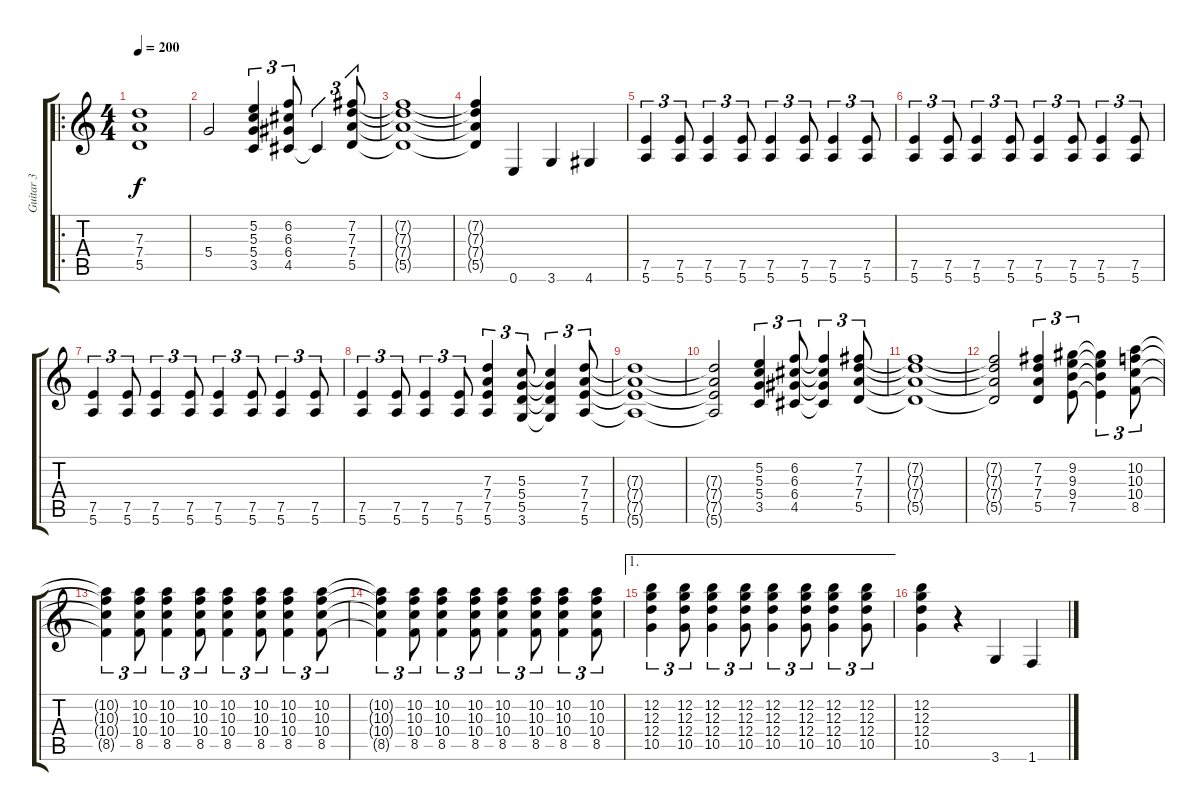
\track ("Guitar 3" "Guitar 3") {instrument distortionguitar}
\staff {score tabs}
\tuning (E4 B3 G3 D3 A2 E2) {hide}
\ro
\ts (4 4)
\tempo 200
\clef g2
\ks c
(7.3{t} 7.4{t} 5.5{t}).1{dy f} |
5.4.2 (5.2 5.3 5.4 3.5).4{tu (3 2)} (6.2 6.3 6.4 4.5).8{tu (3 2)} 4.5{t}.4{tu (3 2)} (7.2 7.3 7.4 5.5).8{tu (3 2)} |
(7.2{t} 7.3{t} 7.4{t} 5.5{t}).1 |
(7.2{t} 7.3{t} 7.4{t} 5.5{t}).4 0.6.4 3.6.4 4.6.4 |
(7.5 5.6).4{tu (3 2)} (7.5 5.6).8{tu (3 2)} (7.5 5.6).4{tu (3 2)} (7.5 5.6).8{tu (3 2)} (7.5 5.6).4{tu (3 2)} (7.5 5.6).8{tu (3 2)} (7.5 5.6).4{tu (3 2)} (7.5 5.6).8{tu (3 2)} |
(7.5 5.6).4{tu (3 2)} (7.5 5.6).8{tu (3 2)} (7.5 5.6).4{tu (3 2)} (7.5 5.6).8{tu (3 2)} (7.5 5.6).4{tu (3 2)} (7.5 5.6).8{tu (3 2)} (7.5 5.6).4{tu (3 2)} (7.5 5.6).8{tu (3 2)} |
(7.5 5.6).4{tu (3 2)} (7.5 5.6).8{tu (3 2)} (7.5 5.6).4{tu (3 2)} (7.5 5.6).8{tu (3 2)} (7.5 5.6).4{tu (3 2)} (7.5 5.6).8{tu (3 2)} (7.5 5.6).4{tu (3 2)} (7.5 5.6).8{tu (3 2)} |
(7.5 5.6).4{tu (3 2)} (7.5 5.6).8{tu (3 2)} (7.5 5.6).4{tu (3 2)} (7.5 5.6).8{tu (3 2)} (7.3 7.4 7.5 5.6).4{tu (3 2)} (5.3 5.4 5.5 3.6).8{tu (3 2)} (5.3{t} 5.4{t} 5.5{t} 3.6{t}).4{tu (3 2)} (7.3 7.4 7.5 5.6).8{tu (3 2)} |
(7.3{t} 7.4{t} 7.5{t} 5.6{t}).1 |
(7.3{t} 7.4{t} 7.5{t} 5.6{t}).2 (5.2 5.3 5.4 3.5).4{tu (3 2)} (6.2 6.3 6.4 4.5).8{tu (3 2)} (6.2{t} 6.3{t} 6.4{t} 4.5{t}).4{tu (3 2)} (7.2 7.3 7.4 5.5).8{tu (3 2)} |
(7.2{t} 7.3{t} 7.4{t} 5.5{t}).1 |
(7.2{t} 7.3{t} 7.4{t} 5.5{t}).2 (7.2 7.3 7.4 5.5).4{tu (3 2)} (9.2 9.3 9.4 7.5).8{tu (3 2)} (9.2{t} 9.3{t} 9.4{t} 7.5{t}).4{tu (3 2)} (10.2 10.3 10.4 8.5).8{tu (3 2)} |
(10.2{t} 10.3{t} 10.4{t} 8.5{t}).4{tu (3 2)} (10.2 10.3 10.4 8.5).8{tu (3 2)} (10.2 10.3 10.4 8.5).4{tu (3 2)} (10.2 10.3 10.4 8.5).8{tu (3 2)} (10.2 10.3 10.4 8.5).4{tu (3 2)} (10.2 10.3 10.4 8.5).8{tu (3 2)} (10.2 10.3 10.4 8.5).4{tu (3 2)} (10.2 10.3 10.4 8.5).8{tu (3 2)} |
(10.2{t} 10.3{t} 10.4{t} 8.5{t}).4{tu (3 2)} (10.2 10.3 10.4 8.5).8{tu (3 2)} (10.2 10.3 10.4 8.5).4{tu (3 2)} (10.2 10.3 10.4 8.5).8{tu (3 2)} (10.2 10.3 10.4 8.5).4{tu (3 2)} (10.2 10.3 10.4 8.5).8{tu (3 2)} (10.2 10.3 10.4 8.5).4{tu (3 2)} (10.2 10.3 10.4 8.5).8{tu (3 2)} |
\ae 1
(12.2 12.3 12.4 10.5).4{tu (3 2)} (12.2 12.3 12.4 10.5).8{tu (3 2)} (12.2 12.3 12.4 10.5).4{tu (3 2)} (12.2 12.3 12.4 10.5).8{tu (3 2)} (12.2 12.3 12.4 10.5).4{tu (3 2)} (12.2 12.3 12.4 10.5).8{tu (3 2)} (12.2 12.3 12.4 10.5).4{tu (3 2)} (12.2 12.3 12.4 10.5).8{tu (3 2)} |
(12.2 12.3 12.4 10.5).4 r.4 3.6.4 1.6.4
